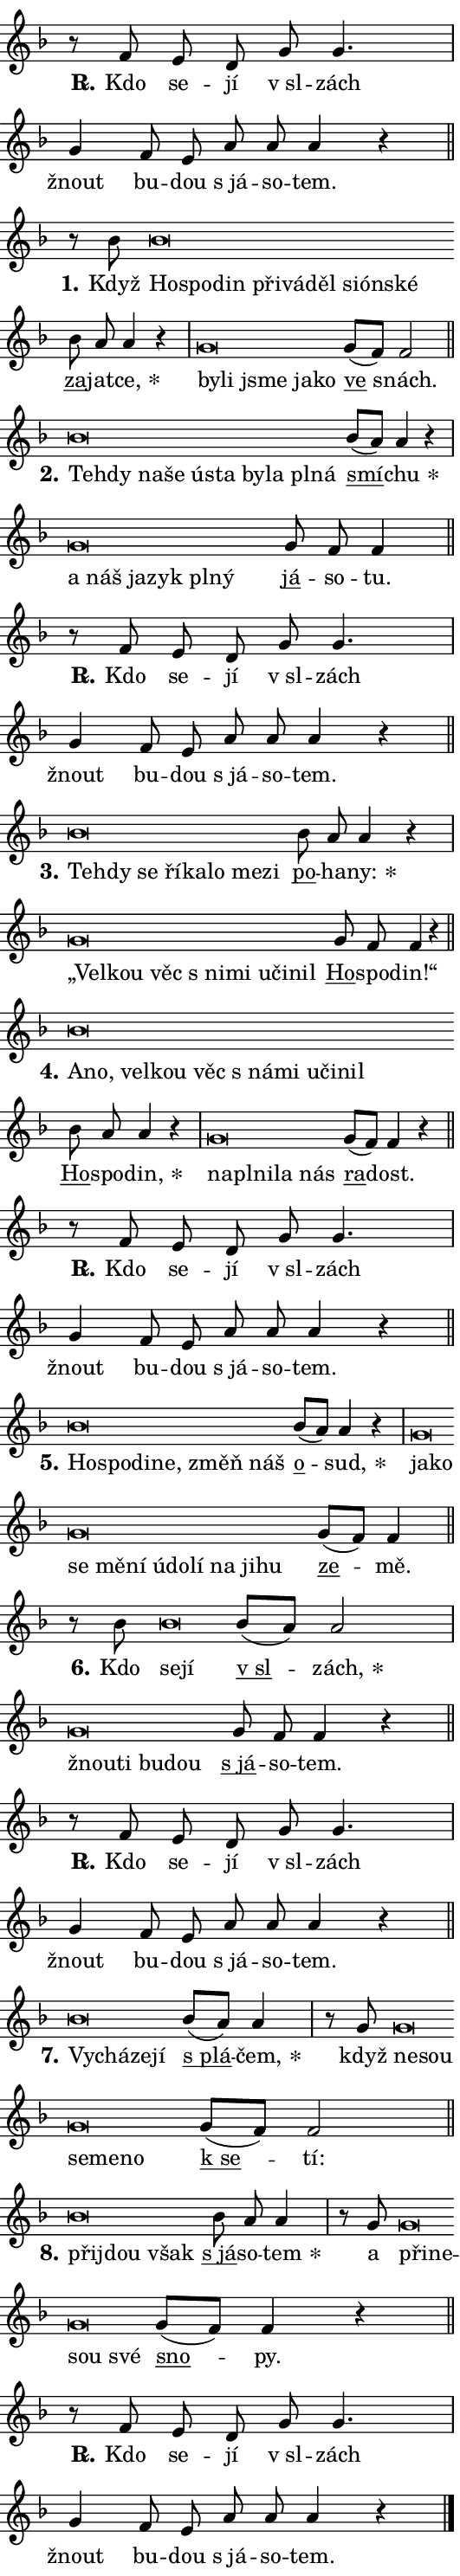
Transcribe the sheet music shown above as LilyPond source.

\version "2.24.0"
\header { tagline = "" }
\paper {
  indent = 0\cm
  top-margin = 0\cm
  right-margin = 0.13\cm % to fit lyric hyphens
  bottom-margin = 0\cm
  left-margin = 0\cm
  paper-width = 9\cm
  page-breaking = #ly:one-page-breaking
  system-system-spacing.basic-distance = #11
  score-system-spacing.basic-distance = #11
  ragged-last = ##f
}


%% Author: Thomas Morley
%% https://lists.gnu.org/archive/html/lilypond-user/2020-05/msg00002.html
#(define (line-position grob)
"Returns position of @var[grob} in current system:
   @code{'start}, if at first time-step
   @code{'end}, if at last time-step
   @code{'middle} otherwise
"
  (let* ((col (ly:item-get-column grob))
         (ln (ly:grob-object col 'left-neighbor))
         (rn (ly:grob-object col 'right-neighbor))
         (col-to-check-left (if (ly:grob? ln) ln col))
         (col-to-check-right (if (ly:grob? rn) rn col))
         (break-dir-left
           (and
             (ly:grob-property col-to-check-left 'non-musical #f)
             (ly:item-break-dir col-to-check-left)))
         (break-dir-right
           (and
             (ly:grob-property col-to-check-right 'non-musical #f)
             (ly:item-break-dir col-to-check-right))))
        (cond ((eqv? 1 break-dir-left) 'start)
              ((eqv? -1 break-dir-right) 'end)
              (else 'middle))))

#(define (tranparent-at-line-position vctor)
  (lambda (grob)
  "Relying on @code{line-position} select the relevant enry from @var{vctor}.
Used to determine transparency,"
    (case (line-position grob)
      ((end) (not (vector-ref vctor 0)))
      ((middle) (not (vector-ref vctor 1)))
      ((start) (not (vector-ref vctor 2))))))

noteHeadBreakVisibility =
#(define-music-function (break-visibility)(vector?)
"Makes @code{NoteHead}s transparent relying on @var{break-visibility}"
#{
  \override NoteHead.transparent =
    #(tranparent-at-line-position break-visibility)
#})

#(define delete-ledgers-for-transparent-note-heads
  (lambda (grob)
    "Reads whether a @code{NoteHead} is transparent.
If so this @code{NoteHead} is removed from @code{'note-heads} from
@var{grob}, which is supposed to be @code{LedgerLineSpanner}.
As a result ledgers are not printed for this @code{NoteHead}"
    (let* ((nhds-array (ly:grob-object grob 'note-heads))
           (nhds-list
             (if (ly:grob-array? nhds-array)
                 (ly:grob-array->list nhds-array)
                 '()))
           ;; Relies on the transparent-property being done before
           ;; Staff.LedgerLineSpanner.after-line-breaking is executed.
           ;; This is fragile ...
           (to-keep
             (remove
               (lambda (nhd)
                 (ly:grob-property nhd 'transparent #f))
               nhds-list)))
      ;; TODO find a better method to iterate over grob-arrays, similiar
      ;; to filter/remove etc for lists
      ;; For now rebuilt from scratch
      (set! (ly:grob-object grob 'note-heads)  '())
      (for-each
        (lambda (nhd)
          (ly:pointer-group-interface::add-grob grob 'note-heads nhd))
        to-keep))))

squashNotes = {
  \override NoteHead.X-extent = #'(-0.2 . 0.2)
  \override NoteHead.Y-extent = #'(-0.75 . 0)
  \override NoteHead.stencil =
    #(lambda (grob)
       (let ((pos (ly:grob-property grob 'staff-position)))
         (begin
           (if (< pos -7) (display "ERROR: Lower brevis then expected\n") (display ""))
           (if (<= pos -6) ly:text-interface::print ly:note-head::print))))
}
unSquashNotes = {
  \revert NoteHead.X-extent
  \revert NoteHead.Y-extent
  \revert NoteHead.stencil
}

hideNotes = \noteHeadBreakVisibility #begin-of-line-visible
unHideNotes = \noteHeadBreakVisibility #all-visible

% work-around for resetting accidentals
% https://lilypond.org/doc/v2.23/Documentation/notation/displaying-rhythms#unmetered-music
cadenzaMeasure = {
  \cadenzaOff
  \partial 1024 s1024
  \cadenzaOn
}

#(define-markup-command (accent layout props text) (markup?)
  "Underline accented syllable"
  (interpret-markup layout props
    #{\markup \override #'(offset . 4.3) \underline { #text }#}))

responsum = \markup \concat {
  "R" \hspace #-1.05 \path #0.1 #'((moveto 0 0.07) (lineto 0.9 0.8)) \hspace #0.05 "."
}

spaceSize = #0.6828661417322834 % exact space size for TeX Gyre Schola

\layout {
  \context {
    \Staff
    \remove "Time_signature_engraver"
    \override LedgerLineSpanner.after-line-breaking = #delete-ledgers-for-transparent-note-heads
  }
  \context {
    \Lyrics {
      \override LyricSpace.minimum-distance = \spaceSize
      \override LyricText.font-name = #"TeX Gyre Schola"
      \override LyricText.font-size = 1
      \override StanzaNumber.font-name = #"TeX Gyre Schola Bold"
      \override StanzaNumber.font-size = 1
    }
  }
  \context {
    \Score 
    \override NoteHead.text =
      #(lambda (grob) 
        (let ((pos (ly:grob-property grob 'staff-position)))
          #{\markup {
            \combine
              \halign #-0.55 \raise #(if (= pos -6) 0 0.5) \override #'(thickness . 2) \draw-line #'(3.2 . 0)
              \musicglyph "noteheads.sM1"
          }#}))
  }
}

% magnetic-lyrics.ily
%
%   written by
%     Jean Abou Samra <jean@abou-samra.fr>
%     Werner Lemberg <wl@gnu.org>
%
%   adapted by
%     Jiri Hon <jiri.hon@gmail.com>
%
% Version 2022-Apr-15

% https://www.mail-archive.com/lilypond-user@gnu.org/msg149350.html

#(define (Left_hyphen_pointer_engraver context)
   "Collect syllable-hyphen-syllable occurrences in lyrics and store
them in properties.  This engraver only looks to the left.  For
example, if the lyrics input is @code{foo -- bar}, it does the
following.

@itemize @bullet
@item
Set the @code{text} property of the @code{LyricHyphen} grob between
@q{foo} and @q{bar} to @code{foo}.

@item
Set the @code{left-hyphen} property of the @code{LyricText} grob with
text @q{foo} to the @code{LyricHyphen} grob between @q{foo} and
@q{bar}.
@end itemize

Use this auxiliary engraver in combination with the
@code{lyric-@/text::@/apply-@/magnetic-@/offset!} hook."
   (let ((hyphen #f)
         (text #f))
     (make-engraver
      (acknowledgers
       ((lyric-syllable-interface engraver grob source-engraver)
        (set! text grob)))
      (end-acknowledgers
       ((lyric-hyphen-interface engraver grob source-engraver)
        ;(when (not (grob::has-interface grob 'lyric-space-interface))
          (set! hyphen grob)));)
      ((stop-translation-timestep engraver)
       (when (and text hyphen)
         (ly:grob-set-object! text 'left-hyphen hyphen))
       (set! text #f)
       (set! hyphen #f)))))

#(define (lyric-text::apply-magnetic-offset! grob)
   "If the space between two syllables is less than the value in
property @code{LyricText@/.details@/.squash-threshold}, move the right
syllable to the left so that it gets concatenated with the left
syllable.

Use this function as a hook for
@code{LyricText@/.after-@/line-@/breaking} if the
@code{Left_@/hyphen_@/pointer_@/engraver} is active."
   (let ((hyphen (ly:grob-object grob 'left-hyphen #f)))
     (when hyphen
       (let ((left-text (ly:spanner-bound hyphen LEFT)))
         (when (grob::has-interface left-text 'lyric-syllable-interface)
           (let* ((common (ly:grob-common-refpoint grob left-text X))
                  (this-x-ext (ly:grob-extent grob common X))
                  (left-x-ext
                   (begin
                     ;; Trigger magnetism for left-text.
                     (ly:grob-property left-text 'after-line-breaking)
                     (ly:grob-extent left-text common X)))
                  ;; `delta` is the gap width between two syllables.
                  (delta (- (interval-start this-x-ext)
                            (interval-end left-x-ext)))
                  (details (ly:grob-property grob 'details))
                  (threshold (assoc-get 'squash-threshold details 0.2)))
             (when (< delta threshold)
               (let* (;; We have to manipulate the input text so that
                      ;; ligatures crossing syllable boundaries are not
                      ;; disabled.  For languages based on the Latin
                      ;; script this is essentially a beautification.
                      ;; However, for non-Western scripts it can be a
                      ;; necessity.
                      (lt (ly:grob-property left-text 'text))
                      (rt (ly:grob-property grob 'text))
                      (is-space (grob::has-interface hyphen 'lyric-space-interface))
                      (space (if is-space " " ""))
                      (extra-delta (if is-space spaceSize 0))
                      ;; Append new syllable.
                      (ltrt-space (if (and (string? lt) (string? rt))
                                (string-append lt space rt)
                                (make-concat-markup (list lt space rt))))
                      ;; Right-align `ltrt` to the right side.
                      (ltrt-space-markup (grob-interpret-markup
                               grob
                               (make-translate-markup
                                (cons (interval-length this-x-ext) 0)
                                (make-right-align-markup ltrt-space)))))
                 (begin
                   ;; Don't print `left-text`.
                   (ly:grob-set-property! left-text 'stencil #f)
                   ;; Set text and stencil (which holds all collected
                   ;; syllables so far) and shift it to the left.
                   (ly:grob-set-property! grob 'text ltrt-space)
                   (ly:grob-set-property! grob 'stencil ltrt-space-markup)
                   (ly:grob-translate-axis! grob (- (- delta extra-delta)) X))))))))))


#(define (lyric-hyphen::displace-bounds-first grob)
   ;; Make very sure this callback isn't triggered too early.
   (let ((left (ly:spanner-bound grob LEFT))
         (right (ly:spanner-bound grob RIGHT)))
     (ly:grob-property left 'after-line-breaking)
     (ly:grob-property right 'after-line-breaking)
     (ly:lyric-hyphen::print grob)))

squashThreshold = #0.4

\layout {
  \context {
    \Lyrics
    \consists #Left_hyphen_pointer_engraver
    \override LyricText.after-line-breaking =
      #lyric-text::apply-magnetic-offset!
    \override LyricHyphen.stencil = #lyric-hyphen::displace-bounds-first
    \override LyricText.details.squash-threshold = \squashThreshold
    \override LyricHyphen.minimum-distance = 0
    \override LyricHyphen.minimum-length = \squashThreshold
  }
}

squashText = \override LyricText.details.squash-threshold = 9999
unSquashText = \override LyricText.details.squash-threshold = \squashThreshold

leftText = \override LyricText.self-alignment-X = #LEFT
unLeftText = \revert LyricText.self-alignment-X

starOffset = #(lambda (grob) 
                (let ((x_offset (ly:self-alignment-interface::aligned-on-x-parent grob)))
                  (if (= x_offset 0) 0 (+ x_offset 1.2))))

star = #(define-music-function (syllable)(string?)
"Append star separator at the end of a syllable"
#{
  \once \override LyricText.X-offset = #starOffset
  \lyricmode { \markup {
    #syllable
    \override #'((font-name . "TeX Gyre Schola Bold")) \hspace #0.2 \lower #0.65 \larger "*"
  } }
#})

starAccent = #(define-music-function (syllable)(string?)
"Append star separator at the end of a syllable and make accent"
#{
  \once \override LyricText.X-offset = #starOffset
  \lyricmode { \markup {
    \accent #syllable
    \override #'((font-name . "TeX Gyre Schola Bold")) \hspace #0.2 \lower #0.65 \larger "*"
  } }
#})

breath = #(define-music-function (syllable)(string?)
"Append breathing indicator at the end of a syllable"
#{
  \lyricmode { \markup { #syllable "+" } }
#})

optionalBreath = #(define-music-function (syllable)(string?)
"Append optional breathing indicator at the end of a syllable"
#{
  \lyricmode { \markup { #syllable "(+)" } }
#})


\score {
    <<
        \new Voice = "melody" { \cadenzaOn \key f \major \relative { r8 f' e d g g4. \cadenzaMeasure \bar "|" g4 f8 e a a a4 r \cadenzaMeasure \bar "||" \break } }
        \new Lyrics \lyricsto "melody" { \lyricmode { \set stanza = \responsum
Kdo se -- jí "v sl" -- zách žnout bu -- dou "s já" -- so -- tem. } }
    >>
    \layout {}
}

\score {
    <<
        \new Voice = "melody" { \cadenzaOn \key f \major \relative { r8 bes'8 \squashNotes bes\breve*1/16 \hideNotes \breve*1/16 \bar "" \breve*1/16 \bar "" \breve*1/16 \bar "" \breve*1/16 \bar "" \breve*1/16 \bar "" \breve*1/16 \bar "" \breve*1/16 \breve*1/16 \bar "" \unHideNotes \unSquashNotes \bar "" bes8 a a4 r \cadenzaMeasure \bar "|" \squashNotes g\breve*1/16 \hideNotes \breve*1/16 \bar "" \breve*1/16 \bar "" \breve*1/16 \breve*1/16 \bar "" \unHideNotes \unSquashNotes \bar "" g8[( f)] f2 \cadenzaMeasure \bar "||" \break } }
        \new Lyrics \lyricsto "melody" { \lyricmode { \set stanza = "1."
Když \leftText Ho -- \squashText spo -- din při -- vá -- děl si -- ón -- ské \unLeftText \unSquashText \markup \accent za -- jat -- \star ce, \leftText by -- \squashText li jsme ja -- ko \unLeftText \unSquashText \markup \accent ve snách. } }
    >>
    \layout {}
}

\score {
    <<
        \new Voice = "melody" { \cadenzaOn \key f \major \relative { \squashNotes bes'\breve*1/16 \hideNotes \breve*1/16 \bar "" \breve*1/16 \bar "" \breve*1/16 \bar "" \breve*1/16 \bar "" \breve*1/16 \bar "" \breve*1/16 \bar "" \breve*1/16 \bar "" \breve*1/16 \breve*1/16 \bar "" \unHideNotes \unSquashNotes \bar "" bes8[( a)] a4 r \cadenzaMeasure \bar "|" \squashNotes g\breve*1/16 \hideNotes \breve*1/16 \bar "" \breve*1/16 \bar "" \breve*1/16 \bar "" \breve*1/16 \breve*1/16 \bar "" \unHideNotes \unSquashNotes \bar "" g8 f f4 \cadenzaMeasure \bar "||" \break } }
        \new Lyrics \lyricsto "melody" { \lyricmode { \set stanza = "2."
\leftText Teh -- \squashText dy na -- še ú -- sta by -- la pl -- ná \unLeftText \unSquashText \markup \accent smí -- \star chu \leftText a \squashText náš ja -- zyk pl -- ný \unLeftText \unSquashText \markup \accent já -- so -- tu. } }
    >>
    \layout {}
}

\score {
    <<
        \new Voice = "melody" { \cadenzaOn \key f \major \relative { r8 f' e d g g4. \cadenzaMeasure \bar "|" g4 f8 e a a a4 r \cadenzaMeasure \bar "||" \break } }
        \new Lyrics \lyricsto "melody" { \lyricmode { \set stanza = \responsum
Kdo se -- jí "v sl" -- zách žnout bu -- dou "s já" -- so -- tem. } }
    >>
    \layout {}
}

\score {
    <<
        \new Voice = "melody" { \cadenzaOn \key f \major \relative { \squashNotes bes'\breve*1/16 \hideNotes \breve*1/16 \bar "" \breve*1/16 \bar "" \breve*1/16 \bar "" \breve*1/16 \bar "" \breve*1/16 \bar "" \breve*1/16 \breve*1/16 \bar "" \unHideNotes \unSquashNotes \bar "" bes8 a a4 r \cadenzaMeasure \bar "|" \squashNotes g\breve*1/16 \hideNotes \breve*1/16 \bar "" \breve*1/16 \bar "" \breve*1/16 \bar "" \breve*1/16 \bar "" \breve*1/16 \bar "" \breve*1/16 \breve*1/16 \bar "" \unHideNotes \unSquashNotes \bar "" g8 f f4 r \cadenzaMeasure \bar "||" \break } }
        \new Lyrics \lyricsto "melody" { \lyricmode { \set stanza = "3."
\leftText Teh -- \squashText dy se ří -- ka -- lo me -- zi \unLeftText \unSquashText \markup \accent po -- ha -- \star ny: \leftText „Vel -- \squashText kou věc "s ni" -- mi u -- či -- nil \unLeftText \unSquashText \markup \accent Ho -- spo -- din!“ } }
    >>
    \layout {}
}

\score {
    <<
        \new Voice = "melody" { \cadenzaOn \key f \major \relative { \squashNotes bes'\breve*1/16 \hideNotes \breve*1/16 \bar "" \breve*1/16 \bar "" \breve*1/16 \bar "" \breve*1/16 \bar "" \breve*1/16 \bar "" \breve*1/16 \bar "" \breve*1/16 \bar "" \breve*1/16 \breve*1/16 \bar "" \unHideNotes \unSquashNotes \bar "" bes8 a a4 r \cadenzaMeasure \bar "|" \squashNotes g\breve*1/16 \hideNotes \breve*1/16 \bar "" \breve*1/16 \bar "" \breve*1/16 \breve*1/16 \bar "" \unHideNotes \unSquashNotes \bar "" g8[( f)] f4 r \cadenzaMeasure \bar "||" \break } }
        \new Lyrics \lyricsto "melody" { \lyricmode { \set stanza = "4."
\leftText A -- \squashText no, vel -- kou věc "s ná" -- mi u -- či -- nil \unLeftText \unSquashText \markup \accent Ho -- spo -- \star din, \leftText na -- \squashText pl -- ni -- la nás \unLeftText \unSquashText \markup \accent ra -- dost. } }
    >>
    \layout {}
}

\score {
    <<
        \new Voice = "melody" { \cadenzaOn \key f \major \relative { r8 f' e d g g4. \cadenzaMeasure \bar "|" g4 f8 e a a a4 r \cadenzaMeasure \bar "||" \break } }
        \new Lyrics \lyricsto "melody" { \lyricmode { \set stanza = \responsum
Kdo se -- jí "v sl" -- zách žnout bu -- dou "s já" -- so -- tem. } }
    >>
    \layout {}
}

\score {
    <<
        \new Voice = "melody" { \cadenzaOn \key f \major \relative { \squashNotes bes'\breve*1/16 \hideNotes \breve*1/16 \bar "" \breve*1/16 \bar "" \breve*1/16 \bar "" \breve*1/16 \breve*1/16 \bar "" \unHideNotes \unSquashNotes \bar "" bes8[( a)] a4 r \cadenzaMeasure \bar "|" \squashNotes g\breve*1/16 \hideNotes \breve*1/16 \bar "" \breve*1/16 \bar "" \breve*1/16 \bar "" \breve*1/16 \bar "" \breve*1/16 \bar "" \breve*1/16 \bar "" \breve*1/16 \bar "" \breve*1/16 \bar "" \breve*1/16 \breve*1/16 \bar "" \unHideNotes \unSquashNotes \bar "" g8[( f)] f4 \cadenzaMeasure \bar "||" \break } }
        \new Lyrics \lyricsto "melody" { \lyricmode { \set stanza = "5."
\leftText Ho -- \squashText spo -- di -- ne, změň náš \unLeftText \unSquashText \markup \accent o -- \star sud, \leftText ja -- \squashText ko se mě -- ní ú -- do -- lí na ji -- hu \unLeftText \unSquashText \markup \accent ze -- mě. } }
    >>
    \layout {}
}

\score {
    <<
        \new Voice = "melody" { \cadenzaOn \key f \major \relative { r8 bes'8 \squashNotes bes\breve*1/16 \hideNotes \breve*1/16 \bar "" \unHideNotes \unSquashNotes \bar "" bes8[( a)] a2 \cadenzaMeasure \bar "|" \squashNotes g\breve*1/16 \hideNotes \breve*1/16 \bar "" \breve*1/16 \breve*1/16 \bar "" \unHideNotes \unSquashNotes \bar "" g8 f f4 r \cadenzaMeasure \bar "||" \break } }
        \new Lyrics \lyricsto "melody" { \lyricmode { \set stanza = "6."
Kdo \leftText se -- \squashText jí \unLeftText \unSquashText \markup \accent "v sl" -- \star zách, \leftText žnou -- \squashText ti bu -- dou \unLeftText \unSquashText \markup \accent "s já" -- so -- tem. } }
    >>
    \layout {}
}

\score {
    <<
        \new Voice = "melody" { \cadenzaOn \key f \major \relative { r8 f' e d g g4. \cadenzaMeasure \bar "|" g4 f8 e a a a4 r \cadenzaMeasure \bar "||" \break } }
        \new Lyrics \lyricsto "melody" { \lyricmode { \set stanza = \responsum
Kdo se -- jí "v sl" -- zách žnout bu -- dou "s já" -- so -- tem. } }
    >>
    \layout {}
}

\score {
    <<
        \new Voice = "melody" { \cadenzaOn \key f \major \relative { \squashNotes bes'\breve*1/16 \hideNotes \breve*1/16 \bar "" \breve*1/16 \breve*1/16 \bar "" \unHideNotes \unSquashNotes \bar "" bes8[( a)] a4 \cadenzaMeasure \bar "|" r8 g8 \squashNotes g\breve*1/16 \hideNotes \breve*1/16 \bar "" \breve*1/16 \bar "" \breve*1/16 \breve*1/16 \bar "" \unHideNotes \unSquashNotes \bar "" g8[( f)] f2 \cadenzaMeasure \bar "||" \break } }
        \new Lyrics \lyricsto "melody" { \lyricmode { \set stanza = "7."
\leftText Vy -- \squashText chá -- ze -- jí \unLeftText \unSquashText \markup \accent "s plá" -- \star čem, když \leftText ne -- \squashText sou se -- me -- no \unLeftText \unSquashText \markup \accent "k se" -- tí: } }
    >>
    \layout {}
}

\score {
    <<
        \new Voice = "melody" { \cadenzaOn \key f \major \relative { \squashNotes bes'\breve*1/16 \hideNotes \breve*1/16 \breve*1/16 \bar "" \unHideNotes \unSquashNotes \bar "" bes8 a a4 \cadenzaMeasure \bar "|" r8 g8 \squashNotes g\breve*1/16 \hideNotes \breve*1/16 \bar "" \breve*1/16 \breve*1/16 \bar "" \unHideNotes \unSquashNotes \bar "" g8[( f)] f4 r \cadenzaMeasure \bar "||" \break } }
        \new Lyrics \lyricsto "melody" { \lyricmode { \set stanza = "8."
\leftText při -- \squashText jdou však \unLeftText \unSquashText \markup \accent "s já" -- so -- \star tem a \leftText při -- \squashText ne -- sou své \unLeftText \unSquashText \markup \accent sno -- py. } }
    >>
    \layout {}
}

\score {
    <<
        \new Voice = "melody" { \cadenzaOn \key f \major \relative { r8 f' e d g g4. \cadenzaMeasure \bar "|" g4 f8 e a a a4 r \cadenzaMeasure \bar "||" \break } \bar "|." }
        \new Lyrics \lyricsto "melody" { \lyricmode { \set stanza = \responsum
Kdo se -- jí "v sl" -- zách žnout bu -- dou "s já" -- so -- tem. } }
    >>
    \layout {}
}
